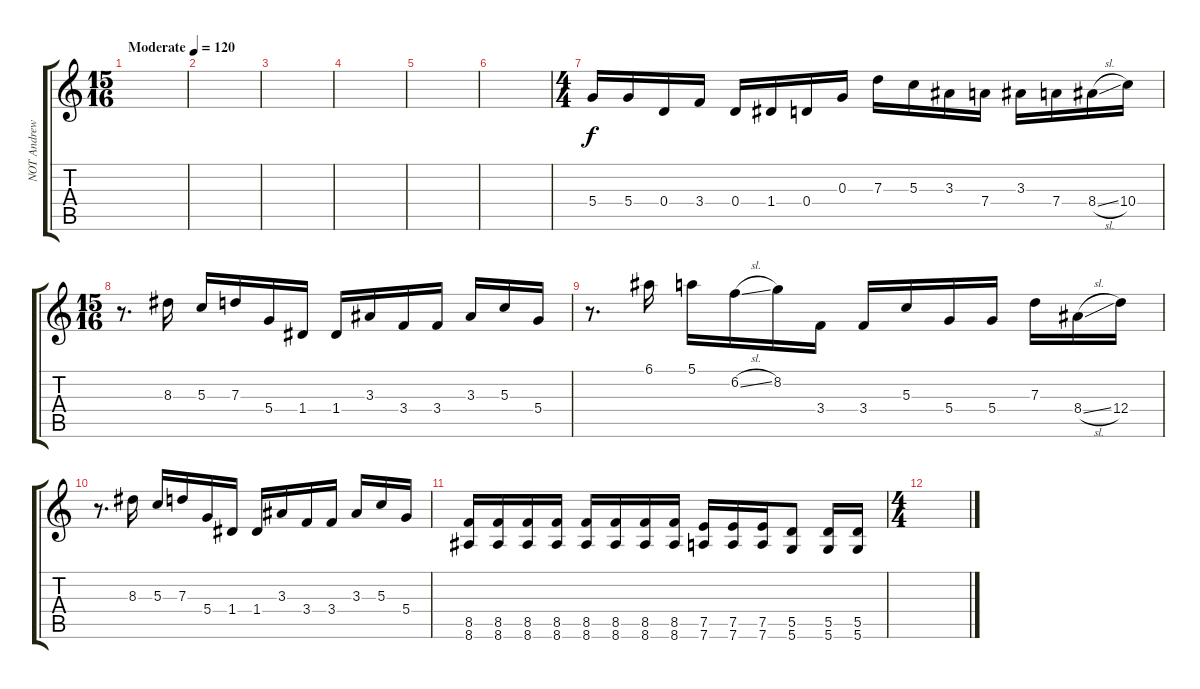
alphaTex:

\track ("NOT Andrew D:" "NOT Andrew") {instrument distortionguitar}
\staff {score tabs}
\tuning (E4 B3 G3 D3 A2 D2) {hide}
\ts (15 16)
\tempo (120 "Moderate")
\clef g2
\ks c
|
|
|
|
|
|
\ts (4 4)
5.4.16 5.4.16 0.4.16 3.4.16 0.4.16 1.4.16 0.4.16 0.3.16 7.3.16 5.3.16 3.3.16 7.4.16 3.3.16 7.4.16 8.4{sl}.16 10.4.16 |
\ts (15 16)
r.8{d} 8.3.16 5.3.16 7.3.16 5.4.16 1.4.16 1.4.16 3.3.16 3.4.16 3.4.16 3.3.16 5.3.16 5.4.16 |
r.8{d} 6.1.16 5.1.16 6.2{sl}.16 8.2.16 3.4.16 3.4.16 5.3.16 5.4.16 5.4.16 7.3.16 8.4{sl}.16 12.4.16 |
r.8{d} 8.3.16 5.3.16 7.3.16 5.4.16 1.4.16 1.4.16 3.3.16 3.4.16 3.4.16 3.3.16 5.3.16 5.4.16 |
(8.5 8.6).16 (8.5 8.6).16 (8.5 8.6).16 (8.5 8.6).16 (8.5 8.6).16 (8.5 8.6).16 (8.5 8.6).16 (8.5 8.6).16 (7.5 7.6).16 (7.5 7.6).16 (7.5 7.6).16 (5.5 5.6).8 (5.5 5.6).16 (5.5 5.6).16 |
\ts (4 4)
